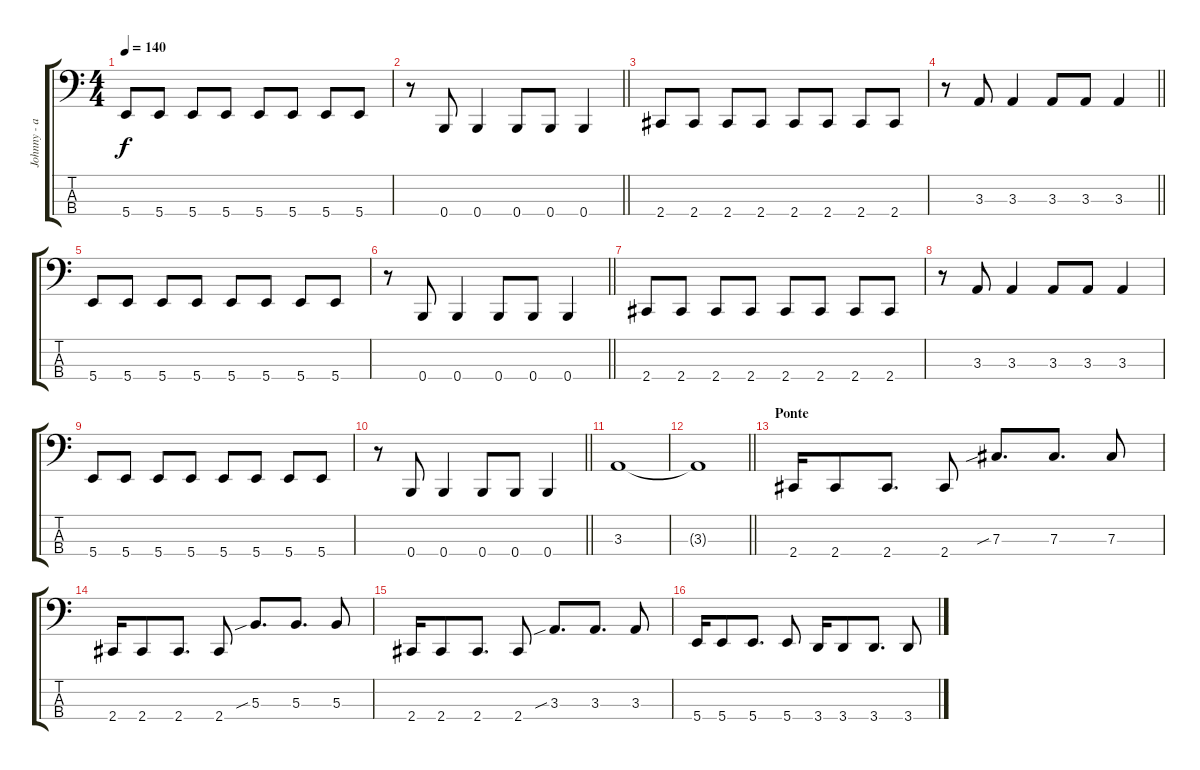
\track ("Johnny - aux" "Johnny - a") {instrument electricbasspick}
\staff {score tabs}
\tuning (E2 B1 Gb1 B0) {hide}
\ts (4 4)
\tempo 140
\clef f4
\ks c
5.4.8{dy f} 5.4.8 5.4.8 5.4.8 5.4.8 5.4.8 5.4.8 5.4.8 |
\barLineRight lightlight
r.8 0.4.8 0.4.4 0.4.8 0.4.8 0.4.4 |
2.4.8 2.4.8 2.4.8 2.4.8 2.4.8 2.4.8 2.4.8 2.4.8 |
\barLineRight lightlight
r.8 3.3.8 3.3.4 3.3.8 3.3.8 3.3.4 |
5.4.8 5.4.8 5.4.8 5.4.8 5.4.8 5.4.8 5.4.8 5.4.8 |
\barLineRight lightlight
r.8 0.4.8 0.4.4 0.4.8 0.4.8 0.4.4 |
2.4.8 2.4.8 2.4.8 2.4.8 2.4.8 2.4.8 2.4.8 2.4.8 |
r.8 3.3.8 3.3.4 3.3.8 3.3.8 3.3.4 |
5.4.8 5.4.8 5.4.8 5.4.8 5.4.8 5.4.8 5.4.8 5.4.8 |
\barLineRight lightlight
r.8 0.4.8 0.4.4 0.4.8 0.4.8 0.4.4 |
\section ("" "")
3.3.1 |
\barLineRight lightlight
3.3{t}.1 |
\section ("" "Ponte")
2.4.16 2.4.8 2.4.8{d} 2.4.8 7.3{sib}.8{d} 7.3.8{d} 7.3.8 |
2.4.16 2.4.8 2.4.8{d} 2.4.8 5.3{sib}.8{d} 5.3.8{d} 5.3.8 |
2.4.16 2.4.8 2.4.8{d} 2.4.8 3.3{sib}.8{d} 3.3.8{d} 3.3.8 |
5.4.16 5.4.8 5.4.8{d} 5.4.8 3.4.16 3.4.8 3.4.8{d} 3.4.8
